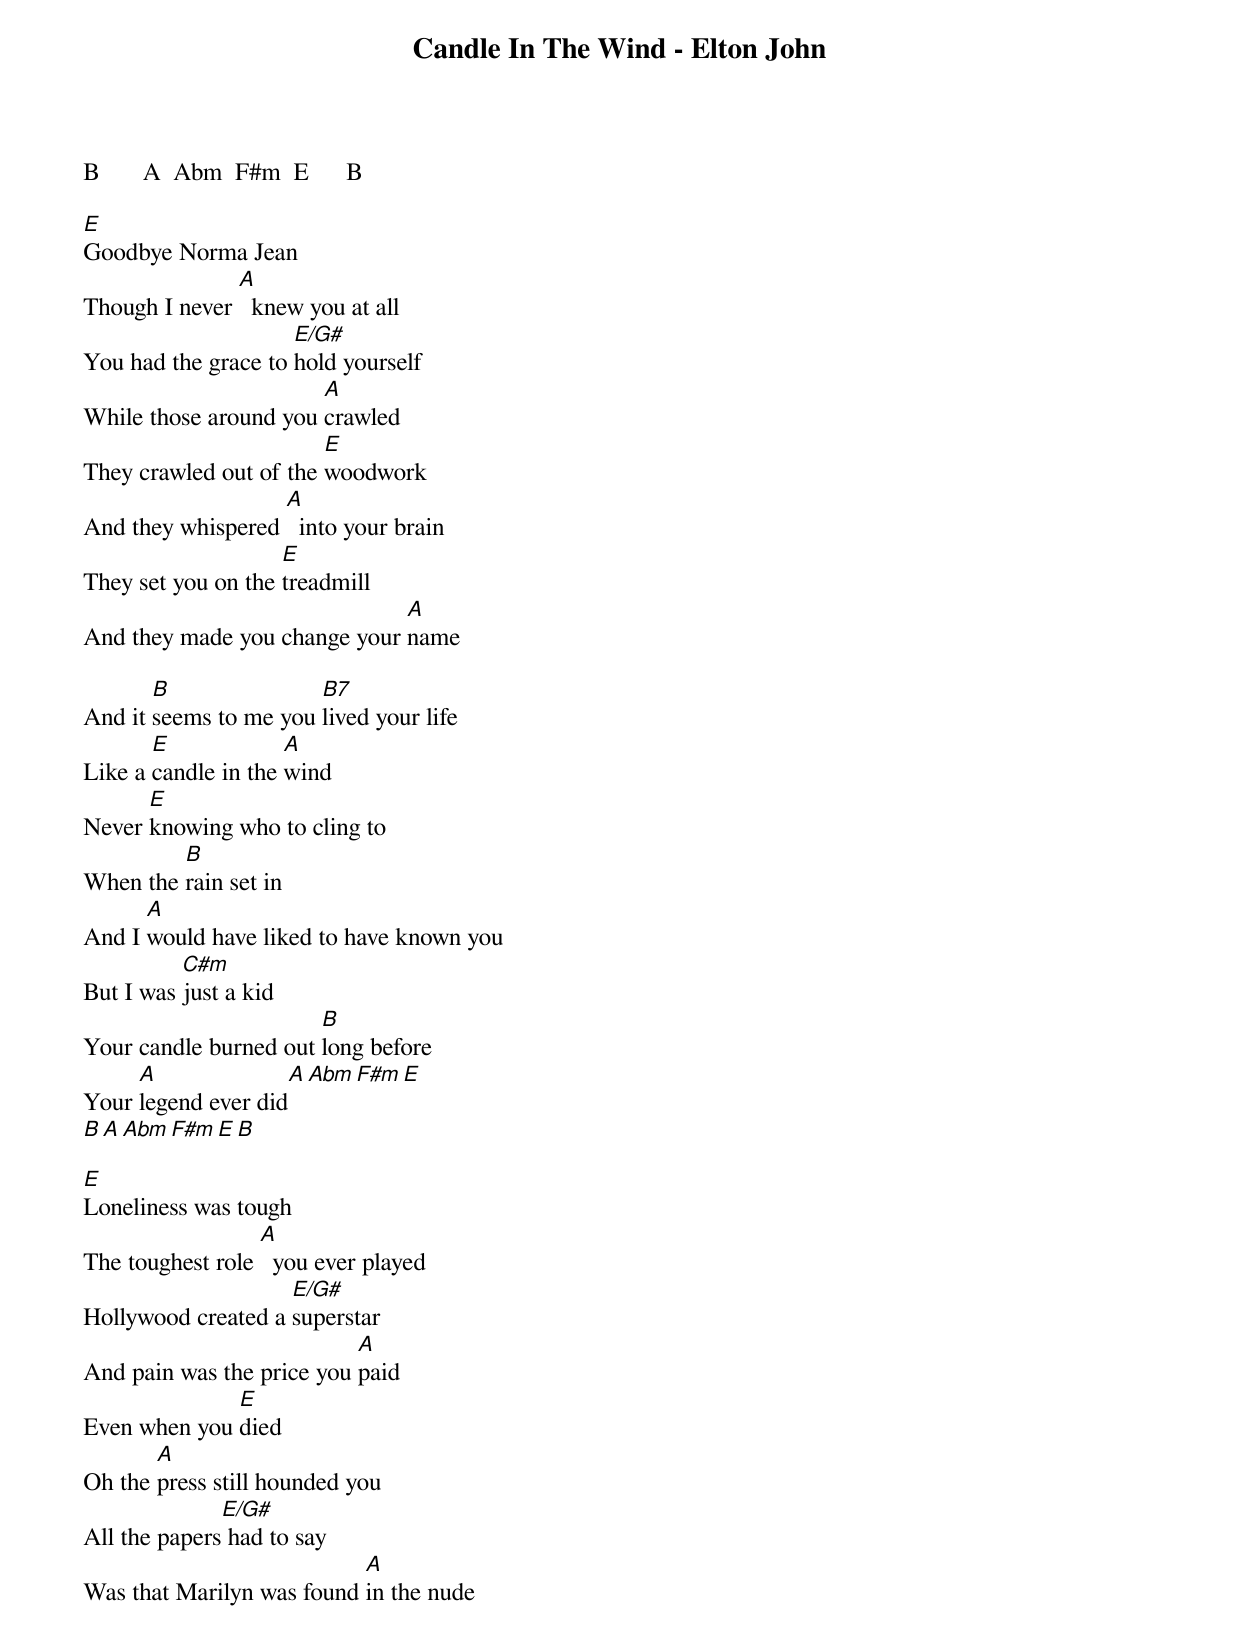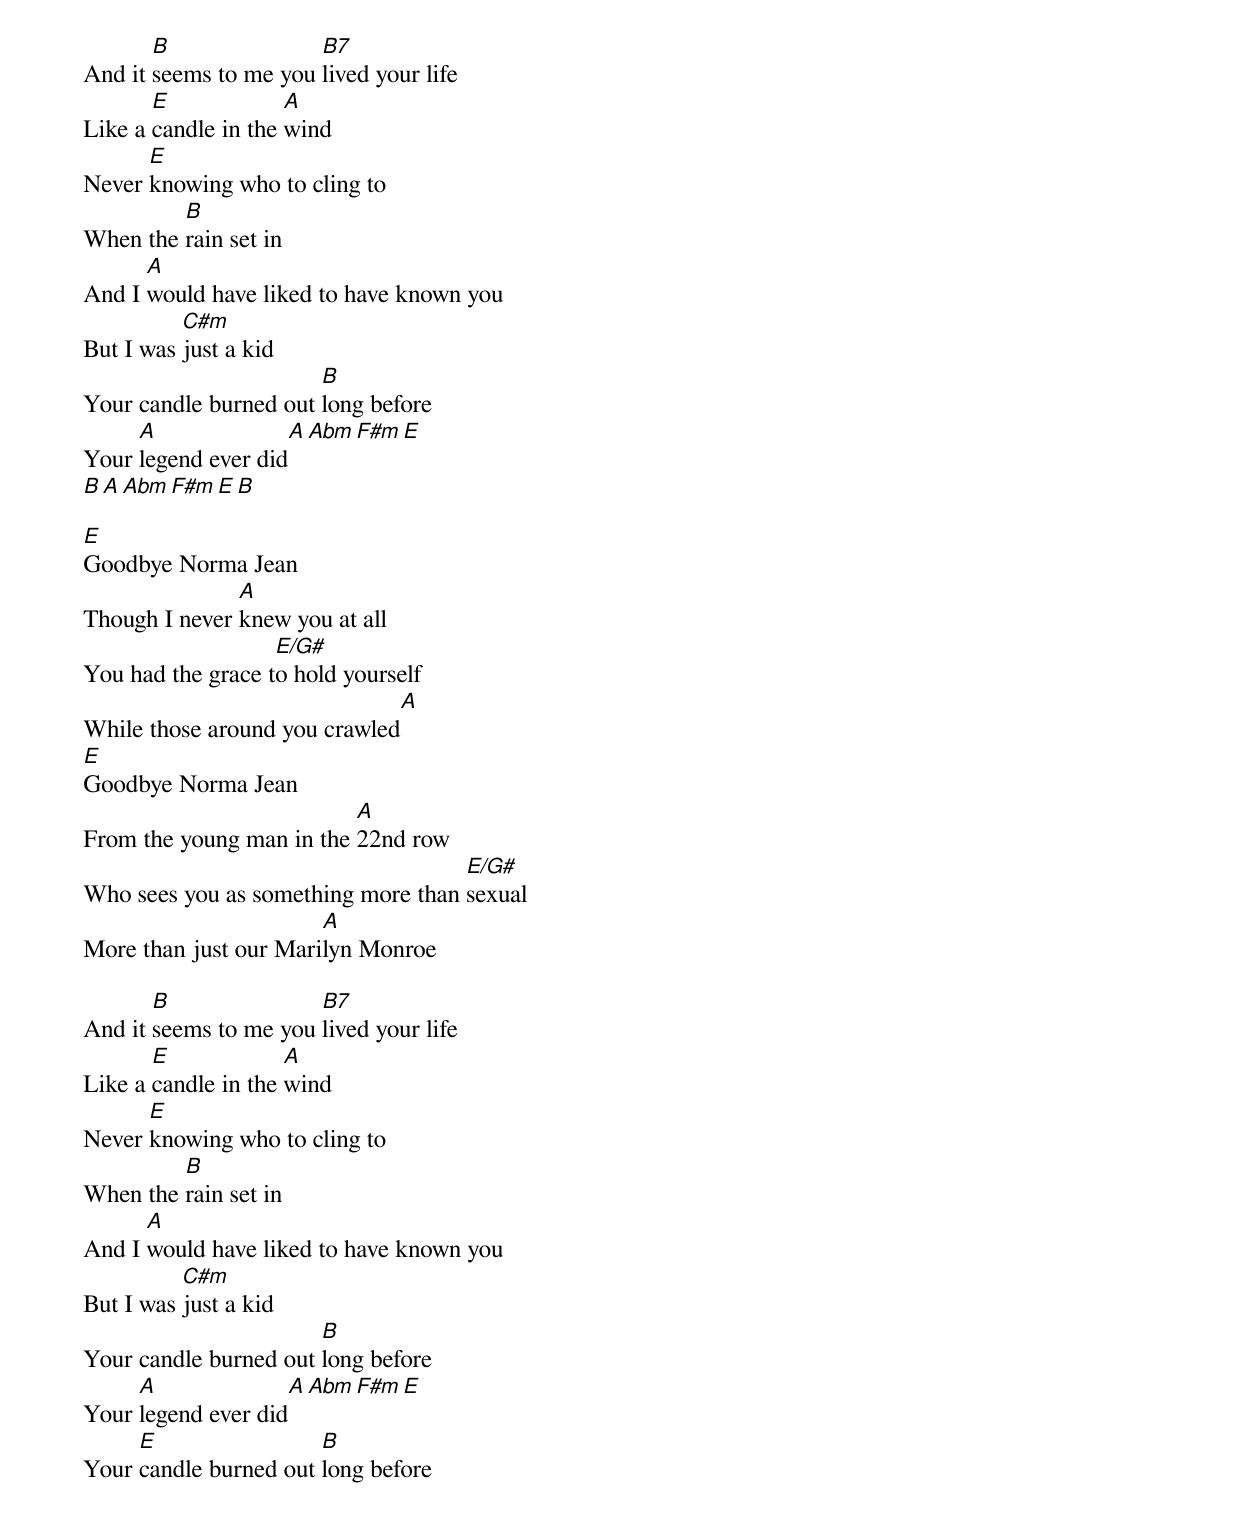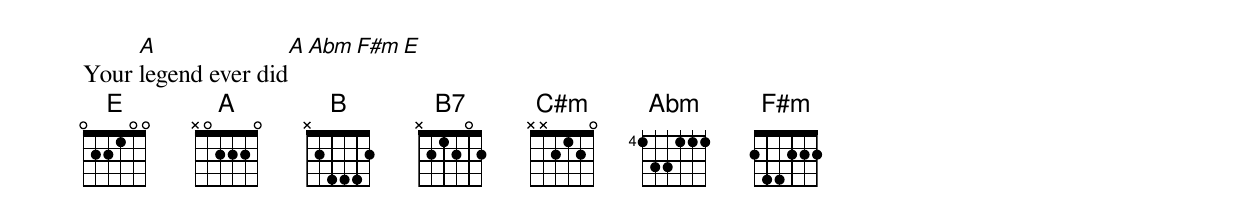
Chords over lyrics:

Candle In The Wind - Elton John

B       A  Abm  F#m  E      B

E
Goodbye Norma Jean
               A
Though I never   knew you at all
                     E/G#
You had the grace to hold yourself
                       A
While those around you crawled
                        E
They crawled out of the woodwork
                   A
And they whispered   into your brain
                    E
They set you on the treadmill
                              A
And they made you change your name

       B               B7
And it seems to me you lived your life
       E             A
Like a candle in the wind
      E
Never knowing who to cling to
         B
When the rain set in
      A
And I would have liked to have known you
          C#m
But I was just a kid
                       B
Your candle burned out long before
     A                A  Abm  F#m  E
Your legend ever did
     B                A  Abm  F#m  E     B

E
Loneliness was tough
                  A
The toughest role   you ever played
                    E/G#
Hollywood created a superstar
                           A
And pain was the price you paid
              E
Even when you died
       A
Oh the press still hounded you
              E/G#
All the papers had to say
                           A
Was that Marilyn was found in the nude

       B               B7
And it seems to me you lived your life
       E             A
Like a candle in the wind
      E
Never knowing who to cling to
         B
When the rain set in
      A
And I would have liked to have known you
          C#m
But I was just a kid
                       B
Your candle burned out long before
     A                A  Abm  F#m  E
Your legend ever did
     B                A  Abm  F#m  E     B

E
Goodbye Norma Jean
               A
Though I never knew you at all
                   E/G#
You had the grace to hold yourself
                               A
While those around you crawled
E
Goodbye Norma Jean
                          A
From the young man in the 22nd row
                                    E/G#
Who sees you as something more than sexual
                       A
More than just our Marilyn Monroe

       B               B7
And it seems to me you lived your life
       E             A
Like a candle in the wind
      E
Never knowing who to cling to
         B
When the rain set in
      A
And I would have liked to have known you
          C#m
But I was just a kid
                       B
Your candle burned out long before
     A                A  Abm  F#m  E
Your legend ever did
     E                 B
Your candle burned out long before
     A                A  Abm  F#m  E
Your legend ever did
